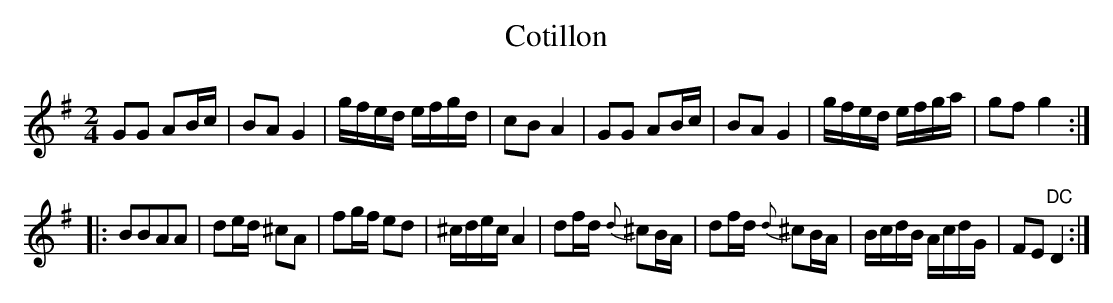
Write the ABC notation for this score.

X:1
T:Cotillon
M:2/4
K:G
G2G2 A2Bc| B2A2 G4| gfed efgd| c2B2 A4|\
G2G2 A2Bc| B2A2 G4| gfed efga| g2f2 g4:|
|:B2B2A2A2| d2ed ^c2A2| f2gf e2d2|^cdec A4|\
d2fd {d}^c2BA| d2fd {d}^c2BA| \
BcdB AcdG| F2E2 "DC"D4 :|
